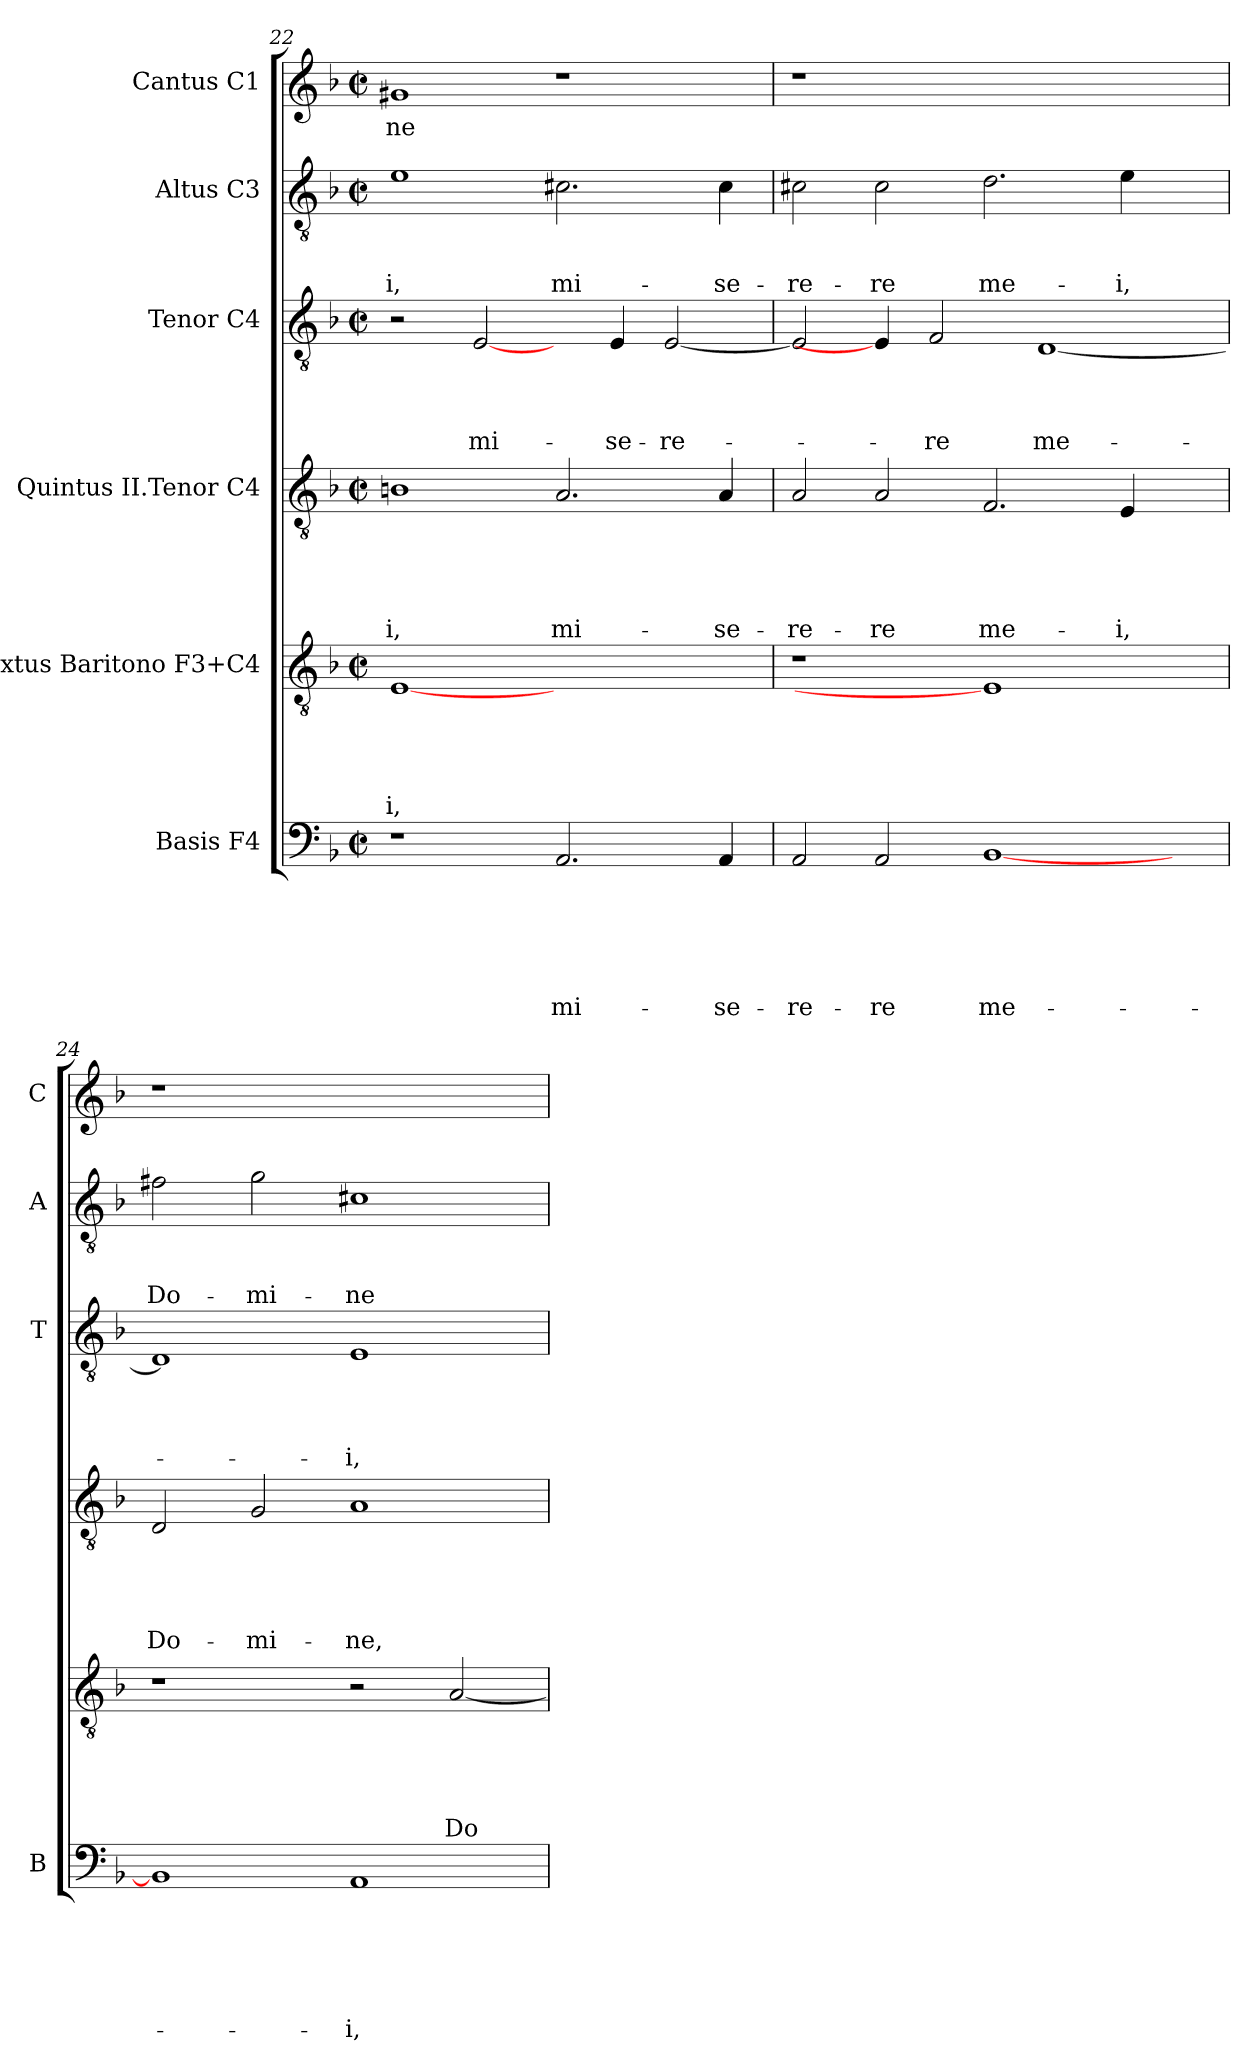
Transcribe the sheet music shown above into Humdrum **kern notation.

**kern	**text	**text	**text	**text	**text	**text	**kern	**text	**text	**text	**text	**text	**kern	**text	**text	**text	**text	**text	**kern	**text	**text	**text	**text	**kern	**text	**text	**text	**kern	**text
*part6	*part6	*part6	*part6	*part6	*part6	*part6	*part5	*part5	*part5	*part5	*part5	*part5	*part4	*part4	*part4	*part4	*part4	*part4	*part3	*part3	*part3	*part3	*part3	*part2	*part2	*part2	*part2	*part1	*part1
*staff6	*staff6	*staff6	*staff6	*staff6	*staff6	*staff6	*staff5	*staff5	*staff5	*staff5	*staff5	*staff5	*staff4	*staff4	*staff4	*staff4	*staff4	*staff4	*staff3	*staff3	*staff3	*staff3	*staff3	*staff2	*staff2	*staff2	*staff2	*staff1	*staff1
*I"Basis F4	*	*	*	*	*	*	*I"Sextus Baritono F3+C4	*	*	*	*	*	*I"Quintus II.Tenor C4	*	*	*	*	*	*I"Tenor C4	*	*	*	*	*I"Altus C3	*	*	*	*I"Cantus C1	*
*I'B	*	*	*	*	*	*	*	*	*	*	*	*	*	*	*	*	*	*	*I'T	*	*	*	*	*I'A	*	*	*	*I'C	*
*clefF4	*	*	*	*	*	*	*clefGv2	*	*	*	*	*	*clefGv2	*	*	*	*	*	*clefGv2	*	*	*	*	*clefGv2	*	*	*	*clefG2	*
*k[b-]	*	*	*	*	*	*	*k[b-]	*	*	*	*	*	*k[b-]	*	*	*	*	*	*k[b-]	*	*	*	*	*k[b-]	*	*	*	*k[b-]	*
*F:	*	*	*	*	*	*	*F:	*	*	*	*	*	*F:	*	*	*	*	*	*F:	*	*	*	*	*F:	*	*	*	*F:	*
*M2/2	*	*	*	*	*	*	*M2/2	*	*	*	*	*	*M2/2	*	*	*	*	*	*M2/2	*	*	*	*	*M2/2	*	*	*	*M2/2	*
*met(c|)	*	*	*	*	*	*	*met(c|)	*	*	*	*	*	*met(c|)	*	*	*	*	*	*met(c|)	*	*	*	*	*met(c|)	*	*	*	*met(c|)	*
=22	=22	=22	=22	=22	=22	=22	=22	=22	=22	=22	=22	=22	=22	=22	=22	=22	=22	=22	=22	=22	=22	=22	=22	=22	=22	=22	=22	=22	=22
!	!	!	!	!	!	!	!	!	!	!	!	!LO:LY:b	!	!	!	!	!	!LO:LY:b	!	!	!	!	!	!	!	!	!LO:LY:b	!	!LO:LY:b
1r	.	.	.	.	.	.	[1E	.	.	.	.	-i,	1Bn	.	.	.	.	-i,	2r	.	.	.	.	1e	.	.	-i,	1g#X	-ne
!	!	!	!	!	!	!	!	!	!	!	!	!	!	!	!	!	!	!	!	!	!	!	!LO:LY:b	!	!	!	!	!	!
.	.	.	.	.	.	.	.	.	.	.	.	.	.	.	.	.	.	.	[2E/	.	.	.	mi-	.	.	.	.	.	.
!	!	!	!	!	!	!LO:LY:b	!	!	!	!	!	!	!	!	!	!	!	!LO:LY:b	!	!	!	!	!	!	!	!	!LO:LY:b	!	!
2.AA/	.	.	.	.	.	mi-	1ryy	.	.	.	.	.	2.A/	.	.	.	.	mi-	4ryy	.	.	.	.	2.c#X\	.	.	mi-	1r	.
!	!	!	!	!	!	!	!	!	!	!	!	!	!	!	!	!	!	!	!	!	!	!	!LO:LY:b	!	!	!	!	!	!
.	.	.	.	.	.	.	.	.	.	.	.	.	.	.	.	.	.	.	4E/	.	.	.	-se-	.	.	.	.	.	.
!	!	!	!	!	!	!	!	!	!	!	!	!	!	!	!	!	!	!	!	!	!	!	!LO:LY:b	!	!	!	!	!	!
.	.	.	.	.	.	.	.	.	.	.	.	.	.	.	.	.	.	.	[2E/	.	.	.	-re-	.	.	.	.	.	.
!	!	!	!	!	!	!LO:LY:b	!	!	!	!	!	!	!	!	!	!	!	!LO:LY:b	!	!	!	!	!	!	!	!	!LO:LY:b	!	!
4AA/	.	.	.	.	.	-se-	.	.	.	.	.	.	4A/	.	.	.	.	-se-	.	.	.	.	.	4c#\	.	.	-se-	.	.
!!LO:LB:g=z
=23	=23	=23	=23	=23	=23	=23	=23	=23	=23	=23	=23	=23	=23	=23	=23	=23	=23	=23	=23	=23	=23	=23	=23	=23	=23	=23	=23	=23	=23
!	!	!	!	!	!	!LO:LY:b	!	!	!	!	!	!	!	!	!	!	!	!LO:LY:b	!	!	!	!	!	!	!	!	!LO:LY:b	!	!
2AA/	.	.	.	.	.	-re-	1r	.	.	.	.	.	2A/	.	.	.	.	-re-	2E/]	.	.	.	.	2c#X\	.	.	-re-	1r	.
!	!	!	!	!	!	!LO:LY:b	!	!	!	!	!	!	!	!	!	!	!	!LO:LY:b	!	!	!	!	!	!	!	!	!LO:LY:b	!	!
2AA/	.	.	.	.	.	-re	.	.	.	.	.	.	2A/	.	.	.	.	-re	4E/]	.	.	.	.	2c#\	.	.	-re	.	.
!	!	!	!	!	!	!	!	!	!	!	!	!	!	!	!	!	!	!	!	!	!	!	!LO:LY:b	!	!	!	!	!	!
.	.	.	.	.	.	.	.	.	.	.	.	.	.	.	.	.	.	.	2F/	.	.	.	-re	.	.	.	.	.	.
!	!	!	!	!	!	!LO:LY:b	!	!	!	!	!	!	!	!	!	!	!	!LO:LY:b	!	!	!	!	!	!	!	!	!LO:LY:b	!	!
[1BB-	.	.	.	.	.	me-	1E]	.	.	.	.	.	2.F/	.	.	.	.	me-	.	.	.	.	.	2.d\	.	.	me-	1ryy	.
!	!	!	!	!	!	!	!	!	!	!	!	!	!	!	!	!	!	!	!	!	!	!	!LO:LY:b	!	!	!	!	!	!
.	.	.	.	.	.	.	.	.	.	.	.	.	.	.	.	.	.	.	[1D	.	.	.	me-	.	.	.	.	.	.
!	!	!	!	!	!	!	!	!	!	!	!	!	!	!	!	!	!	!LO:LY:b	!	!	!	!	!	!	!	!	!LO:LY:b	!	!
.	.	.	.	.	.	.	.	.	.	.	.	.	4E/	.	.	.	.	-i,	.	.	.	.	.	4e\	.	.	-i,	.	.
4ryy	.	.	.	.	.	.	4ryy	.	.	.	.	.	4ryy	.	.	.	.	.	.	.	.	.	.	4ryy	.	.	.	4ryy	.
=24	=24	=24	=24	=24	=24	=24	=24	=24	=24	=24	=24	=24	=24	=24	=24	=24	=24	=24	=24	=24	=24	=24	=24	=24	=24	=24	=24	=24	=24
!	!	!	!	!	!	!	!	!	!	!	!	!	!	!	!	!	!	!LO:LY:b	!	!	!	!	!	!	!	!	!LO:LY:b	!	!
1BB-]	.	.	.	.	.	.	1r	.	.	.	.	.	2D/	.	.	.	.	Do-	1D]	.	.	.	.	2f#X\	.	.	Do-	1r	.
!	!	!	!	!	!	!	!	!	!	!	!	!	!	!	!	!	!	!LO:LY:b	!	!	!	!	!	!	!	!	!LO:LY:b	!	!
.	.	.	.	.	.	.	.	.	.	.	.	.	2G/	.	.	.	.	-mi-	.	.	.	.	.	2g\	.	.	-mi-	.	.
!	!	!	!	!	!	!LO:LY:b	!	!	!	!	!	!	!	!	!	!	!	!LO:LY:b	!	!	!	!	!LO:LY:b	!	!	!	!LO:LY:b	!	!
1AA	.	.	.	.	.	-i,	2r	.	.	.	.	.	1A	.	.	.	.	-ne,	1E	.	.	.	-i,	1c#X	.	.	-ne	1ryy	.
!	!	!	!	!	!	!	!	!	!	!	!	!LO:LY:b	!	!	!	!	!	!	!	!	!	!	!	!	!	!	!	!	!
.	.	.	.	.	.	.	[2A/	.	.	.	.	Do-	.	.	.	.	.	.	.	.	.	.	.	.	.	.	.	.	.
=	=	=	=	=	=	=	=	=	=	=	=	=	=	=	=	=	=	=	=	=	=	=	=	=	=	=	=	=	=
*-	*-	*-	*-	*-	*-	*-	*-	*-	*-	*-	*-	*-	*-	*-	*-	*-	*-	*-	*-	*-	*-	*-	*-	*-	*-	*-	*-	*-	*-
